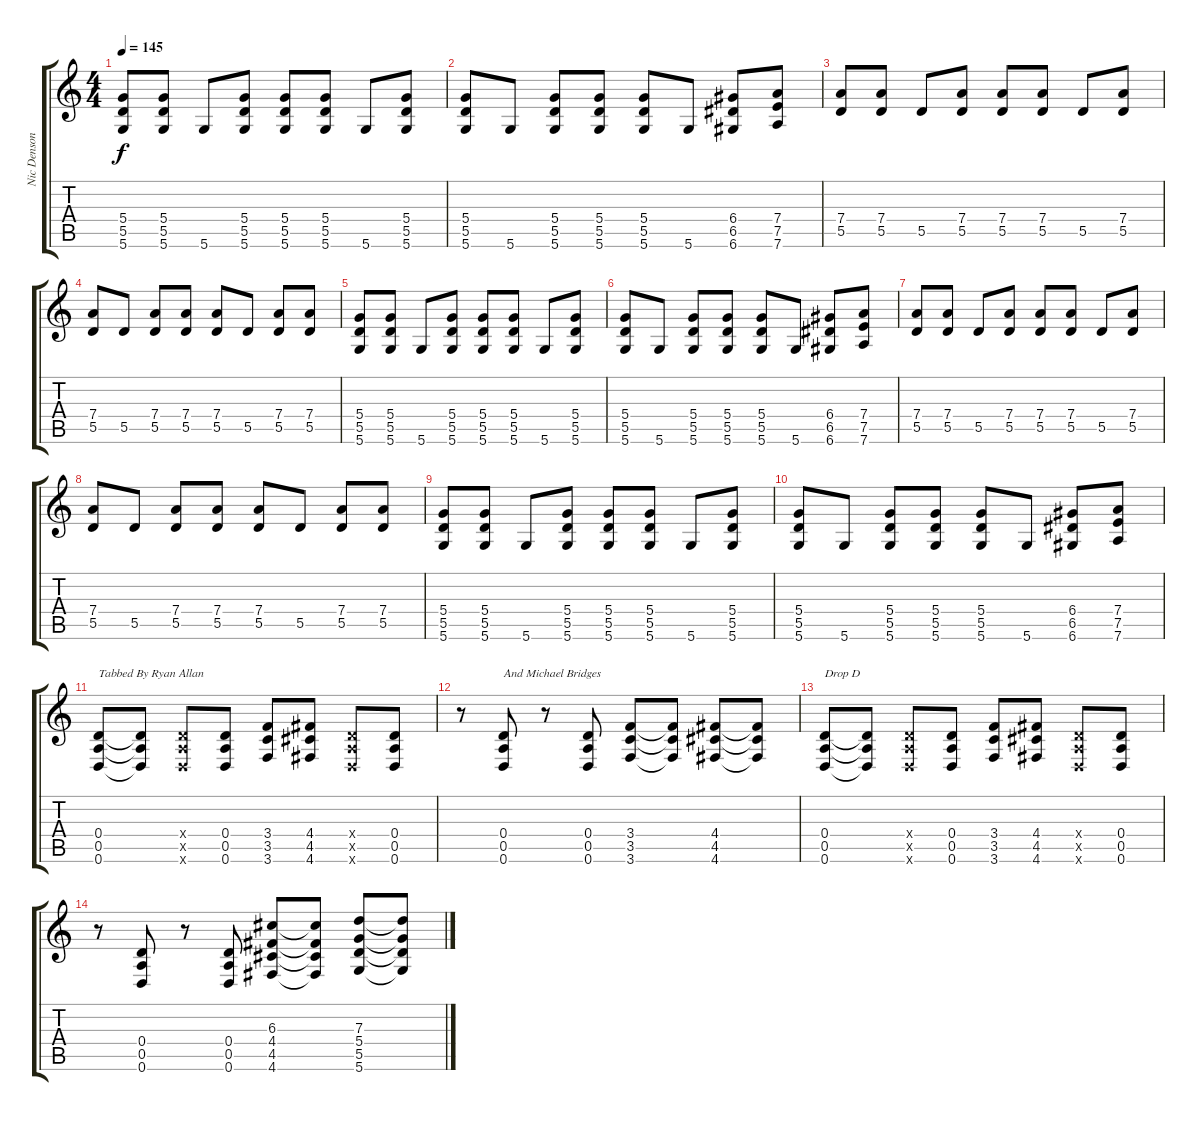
\track ("Nic Denson (Rhythm Guitar)" "Nic Denson") {instrument distortionguitar}
\staff {score tabs}
\tuning (E4 B3 G3 D3 A2 D2) {hide}
\ts (4 4)
\tempo 145
\clef g2
\ks c
(5.4 5.5 5.6).8{dy f} (5.4 5.5 5.6).8 5.6.8 (5.4 5.5 5.6).8 (5.4 5.5 5.6).8 (5.4 5.5 5.6).8 5.6.8 (5.4 5.5 5.6).8 |
(5.4 5.5 5.6).8 5.6.8 (5.4 5.5 5.6).8 (5.4 5.5 5.6).8 (5.4 5.5 5.6).8 5.6.8 (6.4 6.5 6.6).8 (7.4 7.5 7.6).8 |
(7.4 5.5).8 (7.4 5.5).8 5.5.8 (7.4 5.5).8 (7.4 5.5).8 (7.4 5.5).8 5.5.8 (7.4 5.5).8 |
(7.4 5.5).8 5.5.8 (7.4 5.5).8 (7.4 5.5).8 (7.4 5.5).8 5.5.8 (7.4 5.5).8 (7.4 5.5).8 |
(5.4 5.5 5.6).8 (5.4 5.5 5.6).8 5.6.8 (5.4 5.5 5.6).8 (5.4 5.5 5.6).8 (5.4 5.5 5.6).8 5.6.8 (5.4 5.5 5.6).8 |
(5.4 5.5 5.6).8 5.6.8 (5.4 5.5 5.6).8 (5.4 5.5 5.6).8 (5.4 5.5 5.6).8 5.6.8 (6.4 6.5 6.6).8 (7.4 7.5 7.6).8 |
(7.4 5.5).8 (7.4 5.5).8 5.5.8 (7.4 5.5).8 (7.4 5.5).8 (7.4 5.5).8 5.5.8 (7.4 5.5).8 |
(7.4 5.5).8 5.5.8 (7.4 5.5).8 (7.4 5.5).8 (7.4 5.5).8 5.5.8 (7.4 5.5).8 (7.4 5.5).8 |
(5.4 5.5 5.6).8 (5.4 5.5 5.6).8 5.6.8 (5.4 5.5 5.6).8 (5.4 5.5 5.6).8 (5.4 5.5 5.6).8 5.6.8 (5.4 5.5 5.6).8 |
(5.4 5.5 5.6).8 5.6.8 (5.4 5.5 5.6).8 (5.4 5.5 5.6).8 (5.4 5.5 5.6).8 5.6.8 (6.4 6.5 6.6).8 (7.4 7.5 7.6).8 |
(0.4 0.5 0.6).8{txt "Tabbed By Ryan Allan" volume 12 instrument overdrivenguitar} (0.4{t} 0.5{t} 0.6{t}).8 (0.4{x} 0.5{x} 0.6{x}).8 (0.4 0.5 0.6).8 (3.4 3.5 3.6).8 (4.4 4.5 4.6).8 (0.4{x} 0.5{x} 0.6{x}).8 (0.4 0.5 0.6).8 |
r.8 (0.4 0.5 0.6).8{txt "And Michael Bridges"} r.8 (0.4 0.5 0.6).8 (3.4 3.5 3.6).8 (3.4{t} 3.5{t} 3.6{t}).8 (4.4 4.5 4.6).8 (4.4{t} 4.5{t} 4.6{t}).8 |
(0.4 0.5 0.6).8{txt "Drop D"} (0.4{t} 0.5{t} 0.6{t}).8 (0.4{x} 0.5{x} 0.6{x}).8 (0.4 0.5 0.6).8 (3.4 3.5 3.6).8 (4.4 4.5 4.6).8 (0.4{x} 0.5{x} 0.6{x}).8 (0.4 0.5 0.6).8 |
r.8 (0.4 0.5 0.6).8 r.8 (0.4 0.5 0.6).8 (6.3 4.4 4.5 4.6).8 (6.3{t} 4.4{t} 4.5{t} 4.6{t}).8 (7.3 5.4 5.5 5.6).8 (7.3{t} 5.4{t} 5.5{t} 5.6{t}).8
